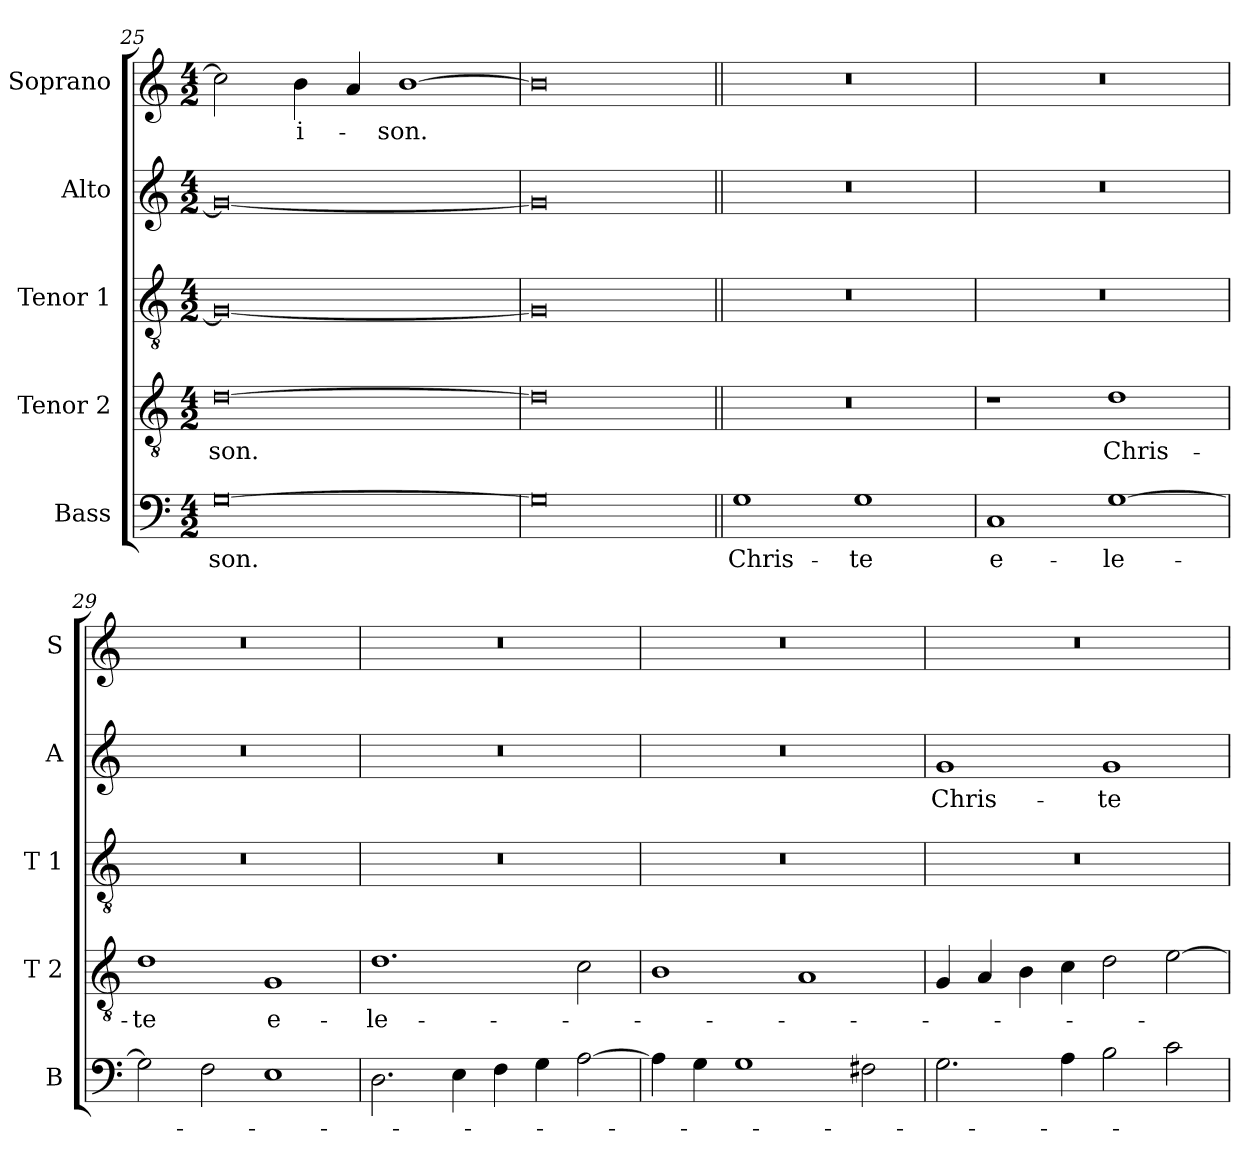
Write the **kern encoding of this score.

**kern	**text	**kern	**text	**kern	**text	**kern	**text	**kern	**text
*part5	*part5	*part4	*part4	*part3	*part3	*part2	*part2	*part1	*part1
*staff5	*staff5	*staff4	*staff4	*staff3	*staff3	*staff2	*staff2	*staff1	*staff1
*I"Bass	*	*I"Tenor 2	*	*I"Tenor 1	*	*I"Alto	*	*I"Soprano	*
*I'B	*	*I'T 2	*	*I'T 1	*	*I'A	*	*I'S	*
!!LO:LB:g=z
*clefF4	*	*clefGv2	*	*clefGv2	*	*clefG2	*	*clefG2	*
*k[]	*	*k[]	*	*k[]	*	*k[]	*	*k[]	*
*C:	*	*C:	*	*C:	*	*C:	*	*C:	*
*M4/2	*	*M4/2	*	*M4/2	*	*M4/2	*	*M4/2	*
=25	=25	=25	=25	=25	=25	=25	=25	=25	=25
!	!LO:LY:b	!	!LO:LY:b	!	!	!	!	!	!
[0G	-son.	[0d	-son.	0G_	.	0g_	.	2cc\]	.
!	!	!	!	!	!	!	!	!	!LO:LY:b
.	.	.	.	.	.	.	.	4b\	-i-
.	.	.	.	.	.	.	.	4a/	.
!	!	!	!	!	!	!	!	!	!LO:LY:b
.	.	.	.	.	.	.	.	[1b	-son.
=26	=26	=26	=26	=26	=26	=26	=26	=26	=26
0G]	.	0d]	.	0G]	.	0g]	.	0b]	.
=27||	=27||	=27||	=27||	=27||	=27||	=27||	=27||	=27||	=27||
!	!LO:LY:b	!	!	!	!	!	!	!	!
1G	Chris-	0r	.	0r	.	0r	.	0r	.
!	!LO:LY:b	!	!	!	!	!	!	!	!
1G	-te	.	.	.	.	.	.	.	.
=28	=28	=28	=28	=28	=28	=28	=28	=28	=28
!	!LO:LY:b	!	!	!	!	!	!	!	!
1C	e-	1r	.	0r	.	0r	.	0r	.
!	!LO:LY:b	!	!LO:LY:b	!	!	!	!	!	!
[1G	-le-	1d	Chris-	.	.	.	.	.	.
=29	=29	=29	=29	=29	=29	=29	=29	=29	=29
!	!	!	!LO:LY:b	!	!	!	!	!	!
2G\]	.	1d	-te	0r	.	0r	.	0r	.
2F\	.	.	.	.	.	.	.	.	.
!	!	!	!LO:LY:b	!	!	!	!	!	!
1E	.	1G	e-	.	.	.	.	.	.
=30	=30	=30	=30	=30	=30	=30	=30	=30	=30
!	!	!	!LO:LY:b	!	!	!	!	!	!
2.D\	.	1.d	-le-	0r	.	0r	.	0r	.
4E\	.	.	.	.	.	.	.	.	.
4F\	.	.	.	.	.	.	.	.	.
4G\	.	.	.	.	.	.	.	.	.
[2A\	.	2c\	.	.	.	.	.	.	.
!!LO:PB:g=z
=31	=31	=31	=31	=31	=31	=31	=31	=31	=31
4A\]	.	1B	.	0r	.	0r	.	0r	.
4G\	.	.	.	.	.	.	.	.	.
1G	.	.	.	.	.	.	.	.	.
.	.	1A	.	.	.	.	.	.	.
2F#X\	.	.	.	.	.	.	.	.	.
=32	=32	=32	=32	=32	=32	=32	=32	=32	=32
!	!	!	!	!	!	!	!LO:LY:b	!	!
2.G\	.	4G/	.	0r	.	1g	Chris-	0r	.
.	.	4A/	.	.	.	.	.	.	.
.	.	4B\	.	.	.	.	.	.	.
4A\	.	4c\	.	.	.	.	.	.	.
!	!	!	!	!	!	!	!LO:LY:b	!	!
2B\	.	2d\	.	.	.	1g	-te	.	.
2c\	.	[2e\	.	.	.	.	.	.	.
=	=	=	=	=	=	=	=	=	=
*-	*-	*-	*-	*-	*-	*-	*-	*-	*-
